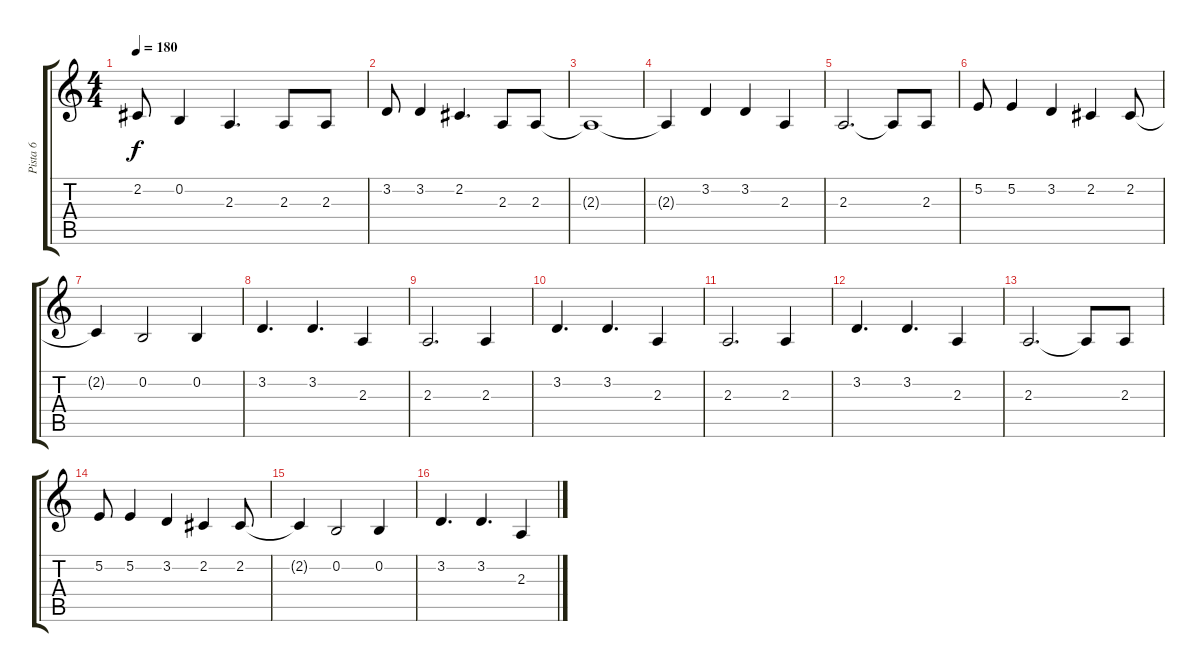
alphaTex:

\track ("Pista 6" "Pista 6") {instrument electricgrandpiano}
\staff {score tabs}
\tuning (E4 B3 G3 D3 A2 E2) {hide}
\ts (4 4)
\tempo 180
\clef g2
\ks c
2.2.8{dy f} 0.2.4 2.3.4{d} 2.3.8 2.3.8 |
3.2.8 3.2.4 2.2.4{d} 2.3.8 2.3.8 |
2.3{t}.1 |
2.3{t}.4 3.2.4 3.2.4 2.3.4 |
2.3.2{d} 2.3{t}.8 2.3.8 |
5.2.8 5.2.4 3.2.4 2.2.4 2.2.8 |
2.2{t}.4 0.2.2 0.2.4 |
3.2.4{d} 3.2.4{d} 2.3.4 |
2.3.2{d} 2.3.4 |
3.2.4{d} 3.2.4{d} 2.3.4 |
2.3.2{d} 2.3.4 |
3.2.4{d} 3.2.4{d} 2.3.4 |
2.3.2{d} 2.3{t}.8 2.3.8 |
5.2.8 5.2.4 3.2.4 2.2.4 2.2.8 |
2.2{t}.4 0.2.2 0.2.4 |
3.2.4{d} 3.2.4{d} 2.3.4
